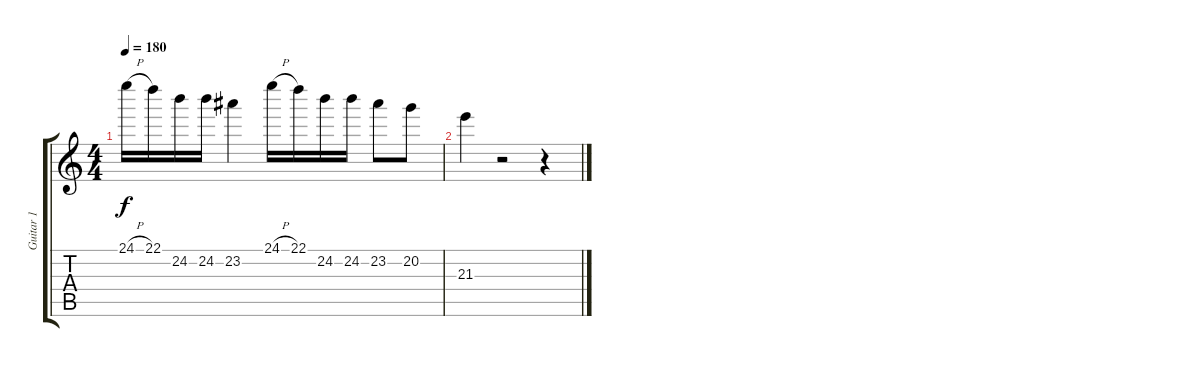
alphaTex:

\track ("Guitar 1" "Guitar 1") {instrument distortionguitar}
\staff {score tabs}
\tuning (E4 B3 G3 D3 A2 E2) {hide}
\ts (4 4)
\tempo 180
\clef g2
\ks c
24.1{h}.16{dy f} 22.1.16 24.2.16 24.2.16 23.2.4 24.1{h}.16 22.1.16 24.2.16 24.2.16 23.2.8 20.2.8 |
21.3.4 r.2 r.4
